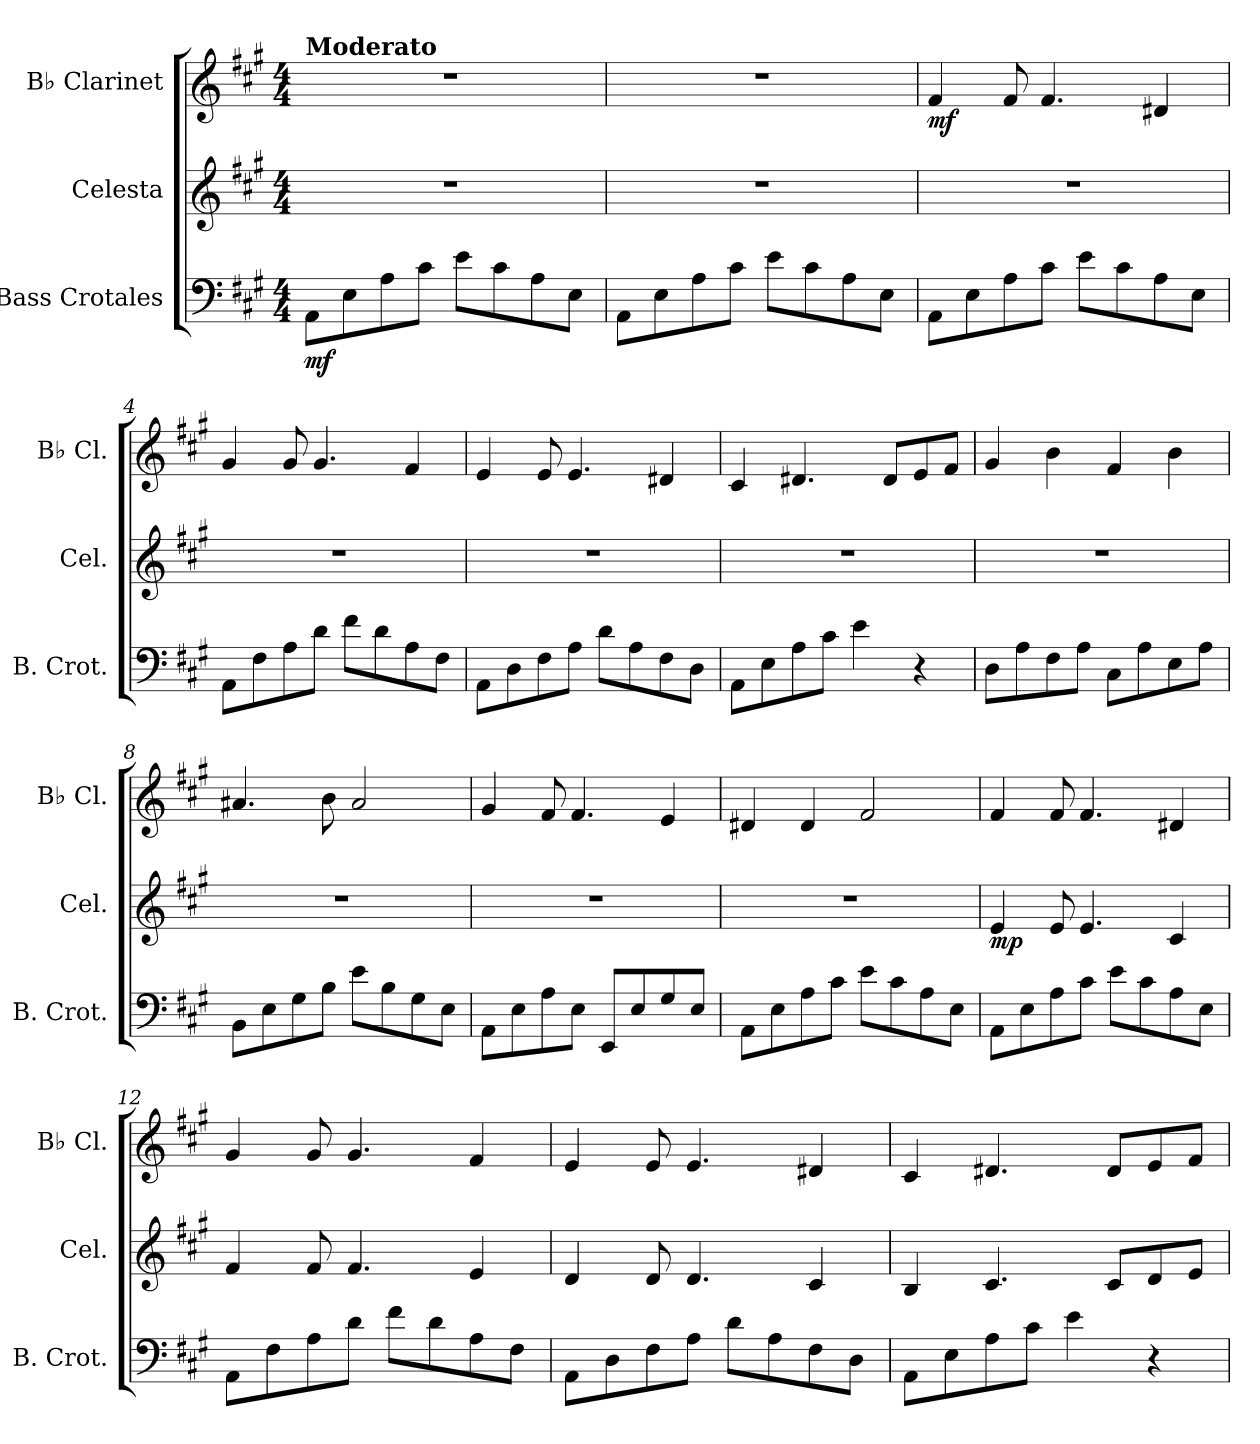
**kern	**dynam	**kern	**dynam	**kern	**dynam
*part3	*part3	*part2	*part2	*part1	*part1
*staff3	*staff3	*staff2	*staff2	*staff1	*staff1
*I"Bass Crotales	*	*I"Celesta	*	*I"B♭ Clarinet	*
*I'B. Crot.	*	*I'Cel.	*	*I'B♭ Cl.	*
*clefF4	*	*clefG2	*	*clefG2	*
*	*	*ITrd-7c-12	*	*ITrd1c2	*
*k[f#c#g#]	*	*k[f#c#g#]	*	*k[f#]	*
*M4/4	*	*M4/4	*	*M4/4	*
=1	=1	=1	=1	=1	=1
!	!	!	!	!LO:TX:a:B:t=Moderato	!
!	!LO:DY:b	!	!	!	!
8AA\L	mf	1r	.	1r	.
8E\	.	.	.	.	.
8A\	.	.	.	.	.
8c#\J	.	.	.	.	.
8e\L	.	.	.	.	.
8c#\	.	.	.	.	.
8A\	.	.	.	.	.
8E\J	.	.	.	.	.
=2	=2	=2	=2	=2	=2
8AA\L	.	1r	.	1r	.
8E\	.	.	.	.	.
8A\	.	.	.	.	.
8c#\J	.	.	.	.	.
8e\L	.	.	.	.	.
8c#\	.	.	.	.	.
8A\	.	.	.	.	.
8E\J	.	.	.	.	.
=3	=3	=3	=3	=3	=3
!	!	!	!	!	!LO:DY:b
8AA\L	.	1r	.	4e/	mf
8E\	.	.	.	.	.
8A\	.	.	.	8e/	.
8c#\J	.	.	.	4.e/	.
8e\L	.	.	.	.	.
8c#\	.	.	.	.	.
8A\	.	.	.	4c#X/	.
8E\J	.	.	.	.	.
=4	=4	=4	=4	=4	=4
8AA\L	.	1r	.	4f#/	.
8F#\	.	.	.	.	.
8A\	.	.	.	8f#/	.
8d\J	.	.	.	4.f#/	.
8f#\L	.	.	.	.	.
8d\	.	.	.	.	.
8A\	.	.	.	4e/	.
8F#\J	.	.	.	.	.
!!LO:LB:g=z
=5	=5	=5	=5	=5	=5
8AA\L	.	1r	.	4d/	.
8D\	.	.	.	.	.
8F#\	.	.	.	8d/	.
8A\J	.	.	.	4.d/	.
8d\L	.	.	.	.	.
8A\	.	.	.	.	.
8F#\	.	.	.	4c#X/	.
8D\J	.	.	.	.	.
=6	=6	=6	=6	=6	=6
8AA\L	.	1r	.	4B/	.
8E\	.	.	.	.	.
8A\	.	.	.	4.c#X/	.
8c#\J	.	.	.	.	.
4e\	.	.	.	.	.
.	.	.	.	8c#/L	.
4r	.	.	.	8d/	.
.	.	.	.	8e/J	.
=7	=7	=7	=7	=7	=7
8D\L	.	1r	.	4f#/	.
8A\	.	.	.	.	.
8F#\	.	.	.	4a\	.
8A\J	.	.	.	.	.
8C#\L	.	.	.	4e/	.
8A\	.	.	.	.	.
8E\	.	.	.	4a\	.
8A\J	.	.	.	.	.
=8	=8	=8	=8	=8	=8
8BB\L	.	1r	.	4.g#X/	.
8E\	.	.	.	.	.
8G#\	.	.	.	.	.
8B\J	.	.	.	8a\	.
8e\L	.	.	.	2g#/	.
8B\	.	.	.	.	.
8G#\	.	.	.	.	.
8E\J	.	.	.	.	.
!!LO:LB:g=z
=9	=9	=9	=9	=9	=9
8AA\L	.	1r	.	4f#/	.
8E\	.	.	.	.	.
8A\	.	.	.	8e/	.
8E\J	.	.	.	4.e/	.
8EE/L	.	.	.	.	.
8E/	.	.	.	.	.
8G#/	.	.	.	4d/	.
8E/J	.	.	.	.	.
=10	=10	=10	=10	=10	=10
8AA\L	.	1r	.	4c#X/	.
8E\	.	.	.	.	.
8A\	.	.	.	4c#/	.
8c#\J	.	.	.	.	.
8e\L	.	.	.	2e/	.
8c#\	.	.	.	.	.
8A\	.	.	.	.	.
8E\J	.	.	.	.	.
=11	=11	=11	=11	=11	=11
!	!	!	!LO:DY:b	!	!
8AA\L	.	4ee/	mp	4e/	.
8E\	.	.	.	.	.
8A\	.	8ee/	.	8e/	.
8c#\J	.	4.ee/	.	4.e/	.
8e\L	.	.	.	.	.
8c#\	.	.	.	.	.
8A\	.	4cc#/	.	4c#X/	.
8E\J	.	.	.	.	.
=12	=12	=12	=12	=12	=12
8AA\L	.	4ff#/	.	4f#/	.
8F#\	.	.	.	.	.
8A\	.	8ff#/	.	8f#/	.
8d\J	.	4.ff#/	.	4.f#/	.
8f#\L	.	.	.	.	.
8d\	.	.	.	.	.
8A\	.	4ee/	.	4e/	.
8F#\J	.	.	.	.	.
!!LO:LB:g=z
=13	=13	=13	=13	=13	=13
8AA\L	.	4dd/	.	4d/	.
8D\	.	.	.	.	.
8F#\	.	8dd/	.	8d/	.
8A\J	.	4.dd/	.	4.d/	.
8d\L	.	.	.	.	.
8A\	.	.	.	.	.
8F#\	.	4cc#/	.	4c#X/	.
8D\J	.	.	.	.	.
=14	=14	=14	=14	=14	=14
8AA\L	.	4b/	.	4B/	.
8E\	.	.	.	.	.
8A\	.	4.cc#/	.	4.c#X/	.
8c#\J	.	.	.	.	.
4e\	.	.	.	.	.
.	.	8cc#/L	.	8c#/L	.
4r	.	8dd/	.	8d/	.
.	.	8ee/J	.	8e/J	.
=	=	=	=	=	=
*-	*-	*-	*-	*-	*-
